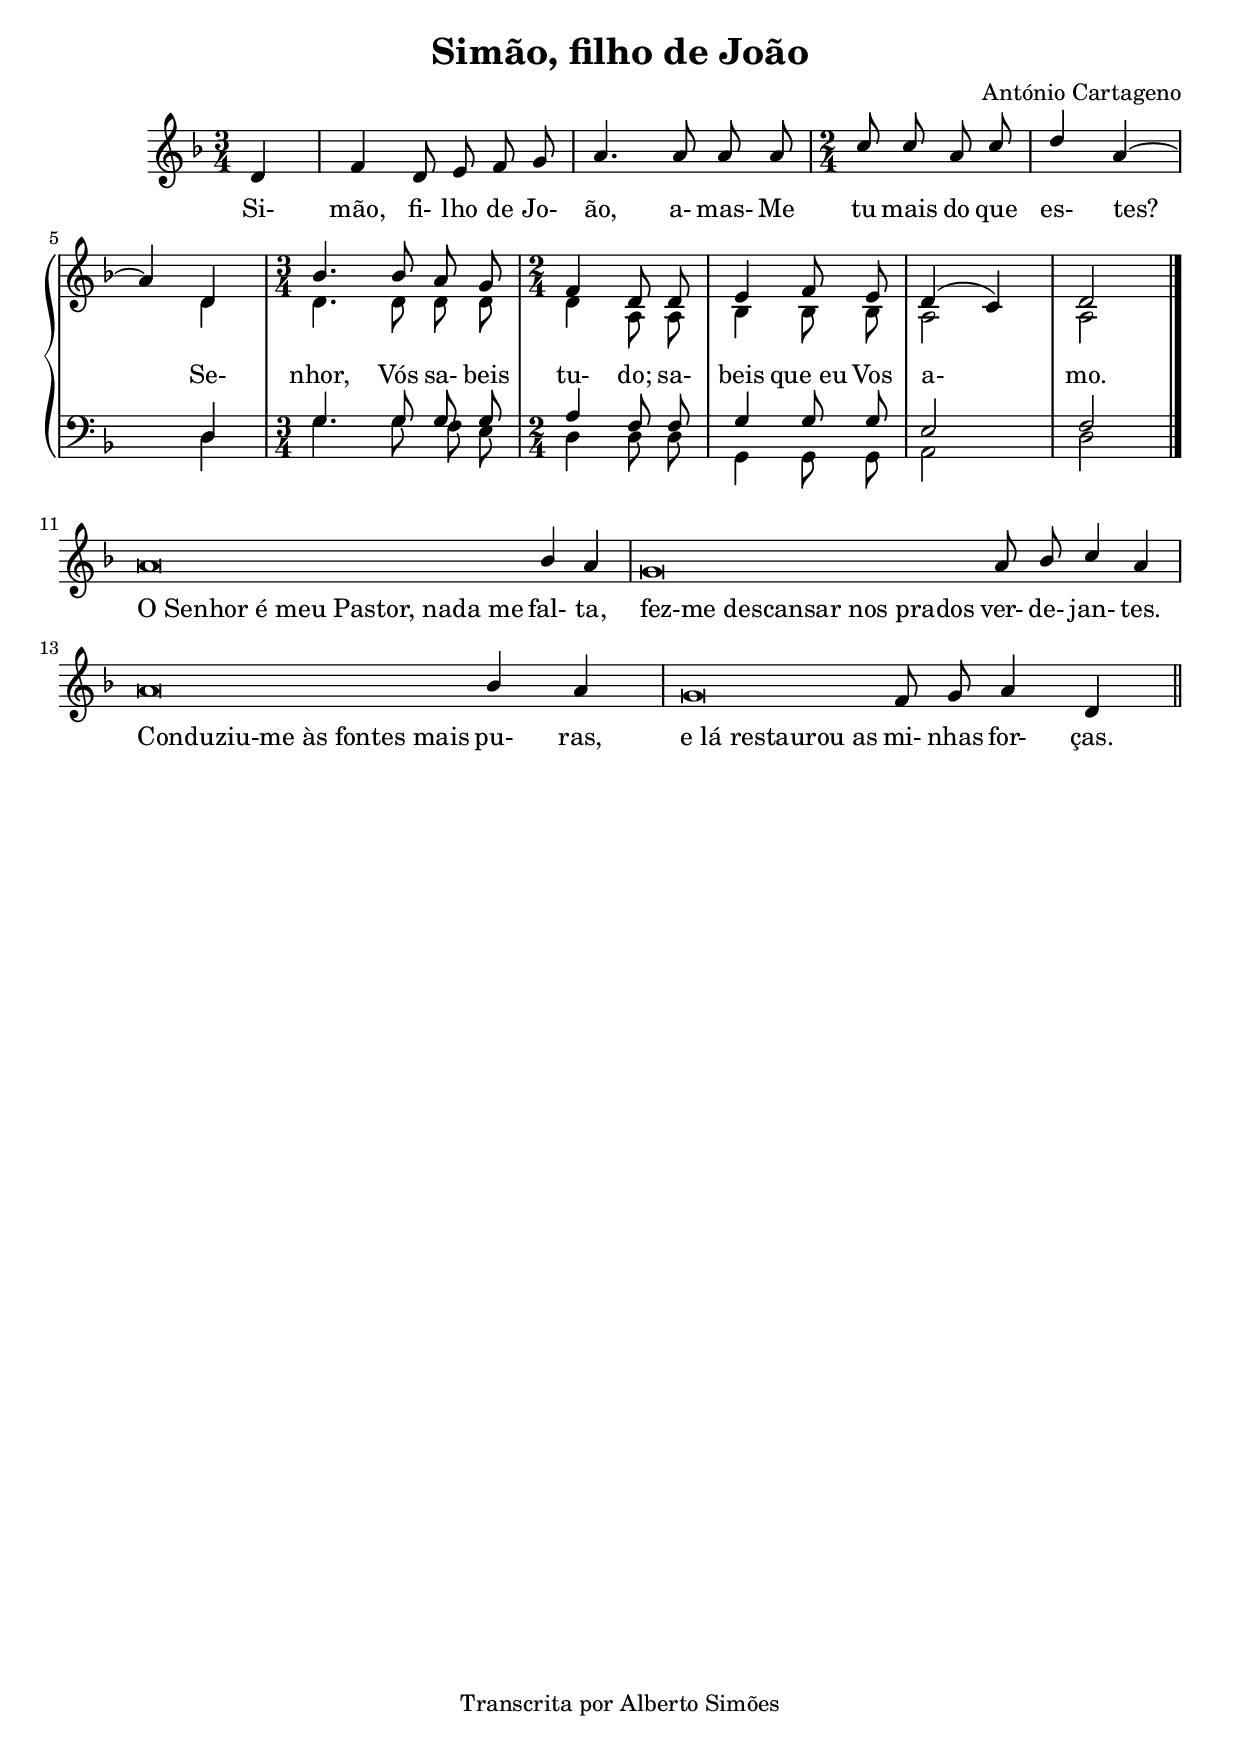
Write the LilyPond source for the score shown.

\version "2.14.0"

\header {
  title = "Simão, filho de João"
  composer = "António Cartageno"
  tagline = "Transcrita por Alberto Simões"
  ocasioes = "salmo"
  seccao   = "salmo"

}

global = {
  \key f \major
  \time 3/4
}

text = \lyricmode {
  Si- mão, fi- lho de Jo- ão,
  a- mas- Me tu mais do que es- tes?
  Se- nhor, Vós sa- beis tu- do; sa- beis que_eu Vos a- mo.

  \once \override LyricText #'self-alignment-X = #LEFT
  "O Senhor é meu Pastor, nada me" fal- ta,
  \once \override LyricText #'self-alignment-X = #LEFT
  "fez-me descansar nos prados" ver- de- jan- tes.
  \once \override LyricText #'self-alignment-X = #LEFT
  "Conduziu-me às fontes mais" pu- ras,
  \once \override LyricText #'self-alignment-X = #LEFT
  "e lá restaurou as" mi- nhas for- ças.
}


vS = \relative c' {
  \global
  \autoBeamOff
  \clef treble

  \partial 4 d4
  f d8 e f g
  a4. a8 a a
  \time 2/4
  c c a c
  d4 a ~
  \break

  \stemUp
  a d,
  \time 3/4
  bes'4. bes8 a g
  \time 2/4 
  f4 d8 d
  e4 f8 e
  d4( c)
  d2
  \bar "|."
  \break
  \set Score.measureLength = #(ly:make-moment 5 2)
  a'\breve bes4 a
  \set Score.measureLength = #(ly:make-moment 11 4)
  g\breve a8 bes c4 a
  \set Score.measureLength = #(ly:make-moment 5 2)
  a\breve bes4 a
  \set Score.measureLength = #(ly:make-moment 11 4)
  g\breve f8 g a4 d, \bar "||"
}

vA = \relative c' {
  \global
  \clef treble
  \autoBeamOff
  \stemDown
  s4 s2. s2. s2 s2 s4 d4 d4. d8 d d d4 a8 a bes4 bes8 bes a2 a
}

vT = \relative c {
  \global
  \clef bass
  \autoBeamOff
  s4 s2. s2. s2 s2 s4 d4 g4. g8 g g a4 f8 f g4 g8 g e2 f
}

vB = \relative c {
  \global
  \clef bass
  \autoBeamOff
  s4 s2. s2. s2 s2 s4 d4 g4. g8 f e d4 d8 d g,4 g8 g a2 d
}

\score {
  <<
    \new PianoStaff <<
      \new Staff = women <<
        \new Voice = "SS" { \voiceOne \vS }
        \new Voice = "AA" { \voiceTwo \vA }
      >>
      \new Staff = men <<
        \new Voice = "TT" { \voiceOne \vT }
        \new Voice = "BB" { \voiceTwo \vB }
      >>
      \new Lyrics \with { alignAboveContext = "men" }   { \lyricsto SS \text } 
    >>
  >>
  \layout {
    \context {
      \PianoStaff
      \remove "Keep_alive_together_engraver"
    }
    \context {
      \Staff \RemoveEmptyStaves 
      \override VerticalAxisGroup #'remove-first = ##t
    }
  }
  \midi {
    \context {
      \Score
      tempoWholesPerMinute = #(ly:make-moment 84 4)
    }
  }
}


